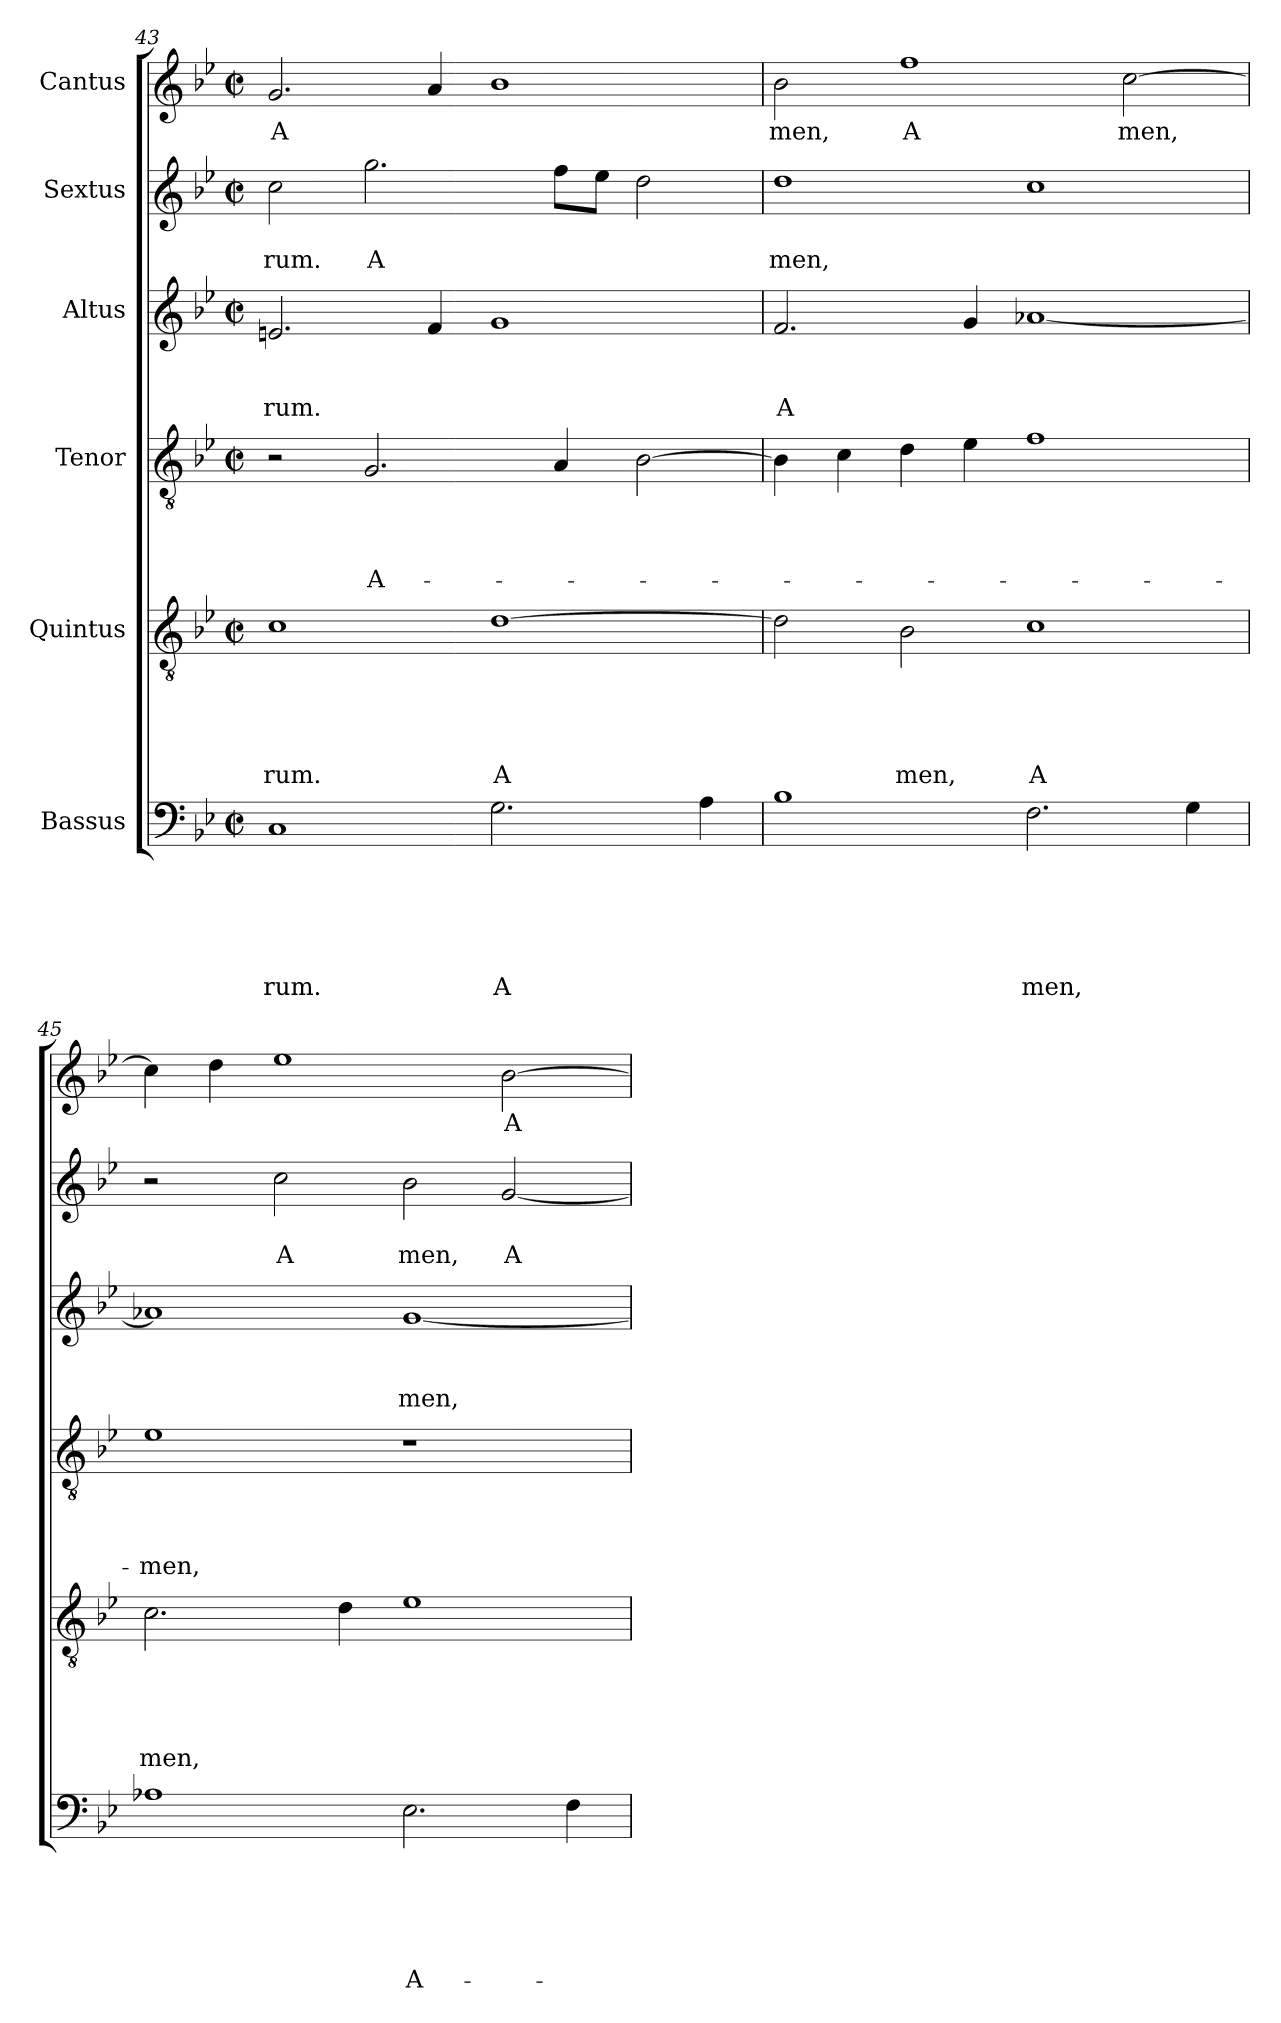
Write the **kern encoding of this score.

**kern	**text	**text	**text	**text	**text	**text	**kern	**text	**text	**text	**text	**text	**kern	**text	**text	**text	**text	**kern	**text	**text	**text	**kern	**text	**text	**kern	**text
*part6	*part6	*part6	*part6	*part6	*part6	*part6	*part5	*part5	*part5	*part5	*part5	*part5	*part4	*part4	*part4	*part4	*part4	*part3	*part3	*part3	*part3	*part2	*part2	*part2	*part1	*part1
*staff6	*staff6	*staff6	*staff6	*staff6	*staff6	*staff6	*staff5	*staff5	*staff5	*staff5	*staff5	*staff5	*staff4	*staff4	*staff4	*staff4	*staff4	*staff3	*staff3	*staff3	*staff3	*staff2	*staff2	*staff2	*staff1	*staff1
*I"Bassus	*	*	*	*	*	*	*I"Quintus	*	*	*	*	*	*I"Tenor	*	*	*	*	*I"Altus	*	*	*	*I"Sextus	*	*	*I"Cantus	*
*clefF4	*	*	*	*	*	*	*clefGv2	*	*	*	*	*	*clefGv2	*	*	*	*	*clefG2	*	*	*	*clefG2	*	*	*clefG2	*
*k[b-e-]	*	*	*	*	*	*	*k[b-e-]	*	*	*	*	*	*k[b-e-]	*	*	*	*	*k[b-e-]	*	*	*	*k[b-e-]	*	*	*k[b-e-]	*
*B-:	*	*	*	*	*	*	*B-:	*	*	*	*	*	*B-:	*	*	*	*	*B-:	*	*	*	*B-:	*	*	*B-:	*
*M2/2	*	*	*	*	*	*	*M2/2	*	*	*	*	*	*M2/2	*	*	*	*	*M2/2	*	*	*	*M2/2	*	*	*M2/2	*
*met(c|)	*	*	*	*	*	*	*met(c|)	*	*	*	*	*	*met(c|)	*	*	*	*	*met(c|)	*	*	*	*met(c|)	*	*	*met(c|)	*
=43	=43	=43	=43	=43	=43	=43	=43	=43	=43	=43	=43	=43	=43	=43	=43	=43	=43	=43	=43	=43	=43	=43	=43	=43	=43	=43
!	!	!	!	!	!	!LO:LY:b	!	!	!	!	!	!LO:LY:b	!	!	!	!	!	!	!	!	!LO:LY:b	!	!	!LO:LY:b	!	!LO:LY:b
1C	.	.	.	.	.	rum.	1c	.	.	.	.	rum.	2r	.	.	.	.	2.en/	.	.	rum.	2cc\	.	rum.	2.g/	A
!	!	!	!	!	!	!	!	!	!	!	!	!	!	!	!	!	!LO:LY:b	!	!	!	!	!	!	!LO:LY:b	!	!
.	.	.	.	.	.	.	.	.	.	.	.	.	2.G/	.	.	.	A-	.	.	.	.	2.gg\	.	A	.	.
.	.	.	.	.	.	.	.	.	.	.	.	.	.	.	.	.	.	4f/	.	.	.	.	.	.	4a/	.
!	!	!	!	!	!	!LO:LY:b	!	!	!	!	!	!LO:LY:b	!	!	!	!	!	!	!	!	!	!	!	!	!	!
2.G\	.	.	.	.	.	A	[>1d	.	.	.	.	A	.	.	.	.	.	1g	.	.	.	.	.	.	1b-	.
.	.	.	.	.	.	.	.	.	.	.	.	.	4A/	.	.	.	.	.	.	.	.	8ff\L	.	.	.	.
.	.	.	.	.	.	.	.	.	.	.	.	.	.	.	.	.	.	.	.	.	.	8ee-\J	.	.	.	.
.	.	.	.	.	.	.	.	.	.	.	.	.	[>2B-\	.	.	.	.	.	.	.	.	2dd\	.	.	.	.
4A\	.	.	.	.	.	.	.	.	.	.	.	.	.	.	.	.	.	.	.	.	.	.	.	.	.	.
=44	=44	=44	=44	=44	=44	=44	=44	=44	=44	=44	=44	=44	=44	=44	=44	=44	=44	=44	=44	=44	=44	=44	=44	=44	=44	=44
!	!	!	!	!	!	!	!	!	!	!	!	!	!	!	!	!	!	!	!	!	!LO:LY:b	!	!	!LO:LY:b	!	!LO:LY:b
1B-	.	.	.	.	.	.	2d\]	.	.	.	.	.	4B-\]	.	.	.	.	2.f/	.	.	A	1dd	.	men,	2b-\	men,
.	.	.	.	.	.	.	.	.	.	.	.	.	4c\	.	.	.	.	.	.	.	.	.	.	.	.	.
!	!	!	!	!	!	!	!	!	!	!	!	!LO:LY:b	!	!	!	!	!	!	!	!	!	!	!	!	!	!LO:LY:b
.	.	.	.	.	.	.	2B-\	.	.	.	.	men,	4d\	.	.	.	.	.	.	.	.	.	.	.	1ff	A
.	.	.	.	.	.	.	.	.	.	.	.	.	4e-\	.	.	.	.	4g/	.	.	.	.	.	.	.	.
!	!	!	!	!	!	!LO:LY:b	!	!	!	!	!	!LO:LY:b	!	!	!	!	!	!	!	!	!	!	!	!	!	!
2.F\	.	.	.	.	.	men,	1c	.	.	.	.	A	1f	.	.	.	.	[<1a-X	.	.	.	1cc	.	.	.	.
!	!	!	!	!	!	!	!	!	!	!	!	!	!	!	!	!	!	!	!	!	!	!	!	!	!	!LO:LY:b
.	.	.	.	.	.	.	.	.	.	.	.	.	.	.	.	.	.	.	.	.	.	.	.	.	[<2cc\	men,
4G\	.	.	.	.	.	.	.	.	.	.	.	.	.	.	.	.	.	.	.	.	.	.	.	.	.	.
!!LO:PB:g=z
=45	=45	=45	=45	=45	=45	=45	=45	=45	=45	=45	=45	=45	=45	=45	=45	=45	=45	=45	=45	=45	=45	=45	=45	=45	=45	=45
!	!	!	!	!	!	!	!	!	!	!	!	!LO:LY:b	!	!	!	!	!LO:LY:b	!	!	!	!	!	!	!	!	!
1A-X	.	.	.	.	.	.	2.c\	.	.	.	.	men,	1e-	.	.	.	-men,	1a-X]	.	.	.	2r	.	.	4cc\]	.
.	.	.	.	.	.	.	.	.	.	.	.	.	.	.	.	.	.	.	.	.	.	.	.	.	4dd\	.
!	!	!	!	!	!	!	!	!	!	!	!	!	!	!	!	!	!	!	!	!	!	!	!	!LO:LY:b	!	!
.	.	.	.	.	.	.	.	.	.	.	.	.	.	.	.	.	.	.	.	.	.	2cc\	.	A	1ee-	.
.	.	.	.	.	.	.	4d\	.	.	.	.	.	.	.	.	.	.	.	.	.	.	.	.	.	.	.
!	!	!	!	!	!	!LO:LY:b	!	!	!	!	!	!	!	!	!	!	!	!	!	!	!LO:LY:b	!	!	!LO:LY:b	!	!
2.E-\	.	.	.	.	.	A-	1e-	.	.	.	.	.	1r	.	.	.	.	[<1g	.	.	men,	2b-\	.	men,	.	.
!	!	!	!	!	!	!	!	!	!	!	!	!	!	!	!	!	!	!	!	!	!	!	!	!LO:LY:b	!	!LO:LY:b
.	.	.	.	.	.	.	.	.	.	.	.	.	.	.	.	.	.	.	.	.	.	[<2g/	.	A	[>2b-\	A
4F\	.	.	.	.	.	.	.	.	.	.	.	.	.	.	.	.	.	.	.	.	.	.	.	.	.	.
=	=	=	=	=	=	=	=	=	=	=	=	=	=	=	=	=	=	=	=	=	=	=	=	=	=	=
*-	*-	*-	*-	*-	*-	*-	*-	*-	*-	*-	*-	*-	*-	*-	*-	*-	*-	*-	*-	*-	*-	*-	*-	*-	*-	*-
